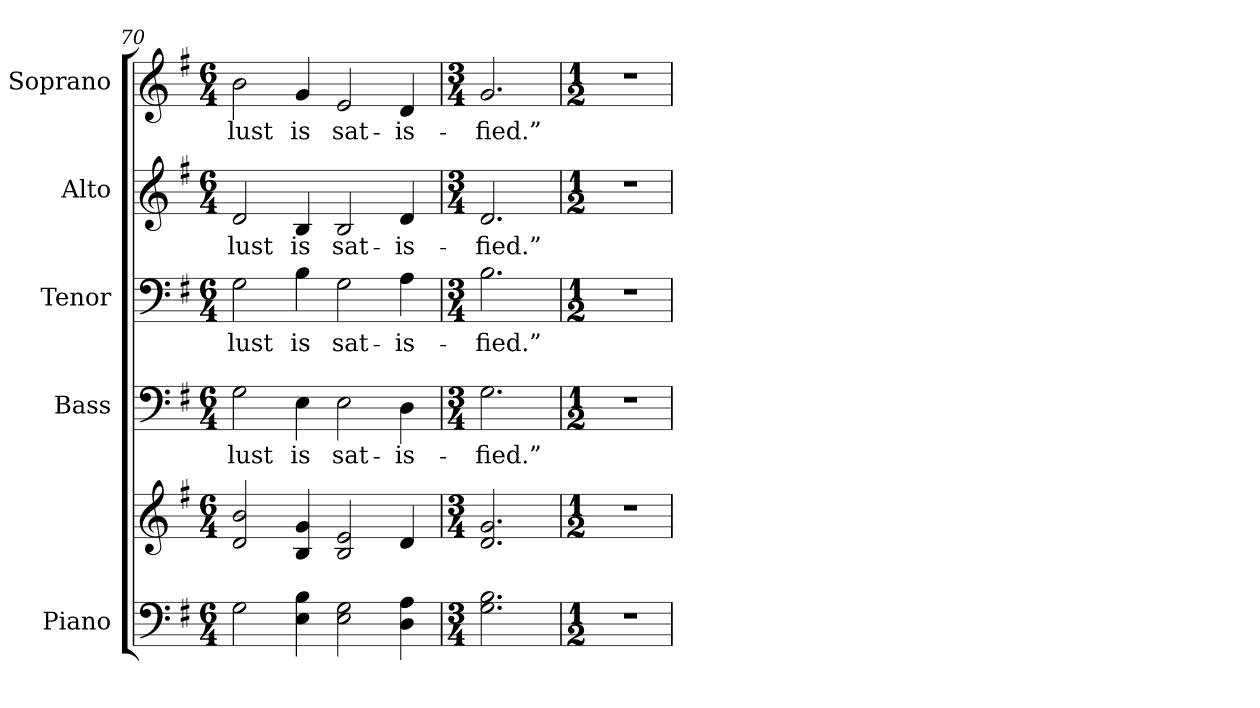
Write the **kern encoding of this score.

**kern	**kern	**kern	**text	**kern	**text	**kern	**text	**kern	**text
*part5	*part5	*part4	*part4	*part3	*part3	*part2	*part2	*part1	*part1
*staff6	*staff5	*staff4	*staff4	*staff3	*staff3	*staff2	*staff2	*staff1	*staff1
*I"Piano	*	*I"Bass	*	*I"Tenor	*	*I"Alto	*	*I"Soprano	*
*I'Pno.	*	*I'B.	*	*I'T.	*	*I'A.	*	*I'S.	*
!!LO:PB:g=z
*clefF4	*clefG2	*clefF4	*	*clefF4	*	*clefG2	*	*clefG2	*
*k[f#]	*k[f#]	*k[f#]	*	*k[f#]	*	*k[f#]	*	*k[f#]	*
*G:	*G:	*G:	*	*G:	*	*G:	*	*G:	*
*M6/4	*M6/4	*M6/4	*	*M6/4	*	*M6/4	*	*M6/4	*
=70	=70	=70	=70	=70	=70	=70	=70	=70	=70
!	!	!	!LO:LY:b:color=#000000	!	!	!	!	!	!
!	!	!	!	!	!LO:LY:b:color=#000000	!	!	!	!
!	!	!	!	!	!	!	!LO:LY:b:color=#000000	!	!
!	!	!	!	!	!	!	!	!	!LO:LY:b:color=#000000
2Gi\	2di/ 2bi	2Gi\	lust	2Gi\	lust	2di/	lust	2bi\	lust
!	!	!	!LO:LY:b:color=#000000	!	!	!	!	!	!
!	!	!	!	!	!LO:LY:b:color=#000000	!	!	!	!
!	!	!	!	!	!	!	!LO:LY:b:color=#000000	!	!
!	!	!	!	!	!	!	!	!	!LO:LY:b:color=#000000
4Ei\ 4Bi	4Bi/ 4gi	4Ei\	is	4Bi\	is	4Bi/	is	4gi/	is
!	!	!	!LO:LY:b:color=#000000	!	!	!	!	!	!
!	!	!	!	!	!LO:LY:b:color=#000000	!	!	!	!
!	!	!	!	!	!	!	!LO:LY:b:color=#000000	!	!
!	!	!	!	!	!	!	!	!	!LO:LY:b:color=#000000
2Ei\ 2Gi	2Bi/ 2ei	2Ei\	sat-	2Gi\	sat-	2Bi/	sat-	2ei/	sat-
!	!	!	!LO:LY:b:color=#000000	!	!	!	!	!	!
!	!	!	!	!	!LO:LY:b:color=#000000	!	!	!	!
!	!	!	!	!	!	!	!LO:LY:b:color=#000000	!	!
!	!	!	!	!	!	!	!	!	!LO:LY:b:color=#000000
4Di\ 4Ai	4di/	4Di\	-is-	4Ai\	-is-	4di/	-is-	4di/	-is-
=71	=71	=71	=71	=71	=71	=71	=71	=71	=71
*M3/4	*M3/4	*M3/4	*	*M3/4	*	*M3/4	*	*M3/4	*
!	!	!	!LO:LY:b:color=#000000	!	!	!	!	!	!
!	!	!	!	!	!LO:LY:b:color=#000000	!	!	!	!
!	!	!	!	!	!	!	!LO:LY:b:color=#000000	!	!
!	!	!	!	!	!	!	!	!	!LO:LY:b:color=#000000
2.Gi\ 2.Bi	2.di/ 2.gi	2.Gi\	-fied.”	2.Bi\	-fied.”	2.di/	-fied.”	2.gi/	-fied.”
=72	=72	=72	=72	=72	=72	=72	=72	=72	=72
*M1/2	*M1/2	*M1/2	*	*M1/2	*	*M1/2	*	*M1/2	*
!LO:N:vis=1	!LO:N:vis=1	!LO:N:vis=1	!	!LO:N:vis=1	!	!LO:N:vis=1	!	!LO:N:vis=1	!
2r	2r	2r	.	2r	.	2r	.	2r	.
=	=	=	=	=	=	=	=	=	=
*-	*-	*-	*-	*-	*-	*-	*-	*-	*-
